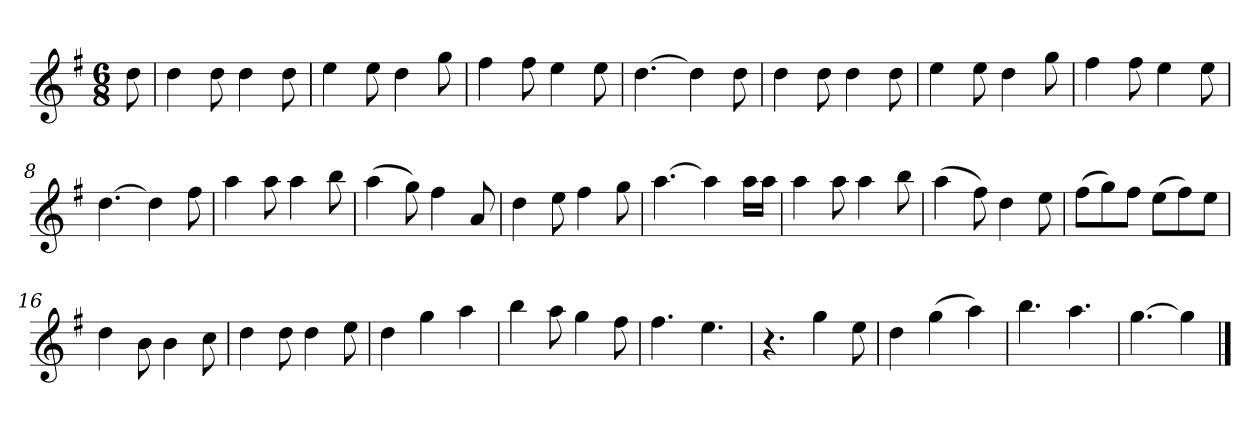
**kern
*part1
*staff1
*k[f#]
*M6/8
*MM120
=
8dd
=1
4dd
8dd
4dd
8dd
=2
4ee
8ee
4dd
8gg
=3
4ff#
8ff#
4ee
8ee
=4
[4.dd
4dd]
8dd
=5
4dd
8dd
4dd
8dd
=6
4ee
8ee
4dd
8gg
=7
4ff#
8ff#
4ee
8ee
=8
[4.dd
4dd]
8ff#
=9
4aa
8aa
4aa
8bb
=10
(4aa
8gg)
4ff#
8a
=11
4dd
8ee
4ff#
8gg
=12
[4.aa
4aa]
16aaLL
16aaJJ
=13
4aa
8aa
4aa
8bb
=14
(4aa
8ff#)
4dd
8ee
=15
(8ff#L
8gg)
8ff#J
(8eeL
8ff#)
8eeJ
=16
4dd
8b
4b
8cc
=17
4dd
8dd
4dd
8ee
=18
4dd
4gg
4aa
=19
4bb
8aa
4gg
8ff#
=20
4.ff#
4.ee
=21
4.r
4gg
8ee
=22
4dd
(4gg
4aa)
=23
4.bb
4.aa
=24
[4.gg
4gg]
==
*-
